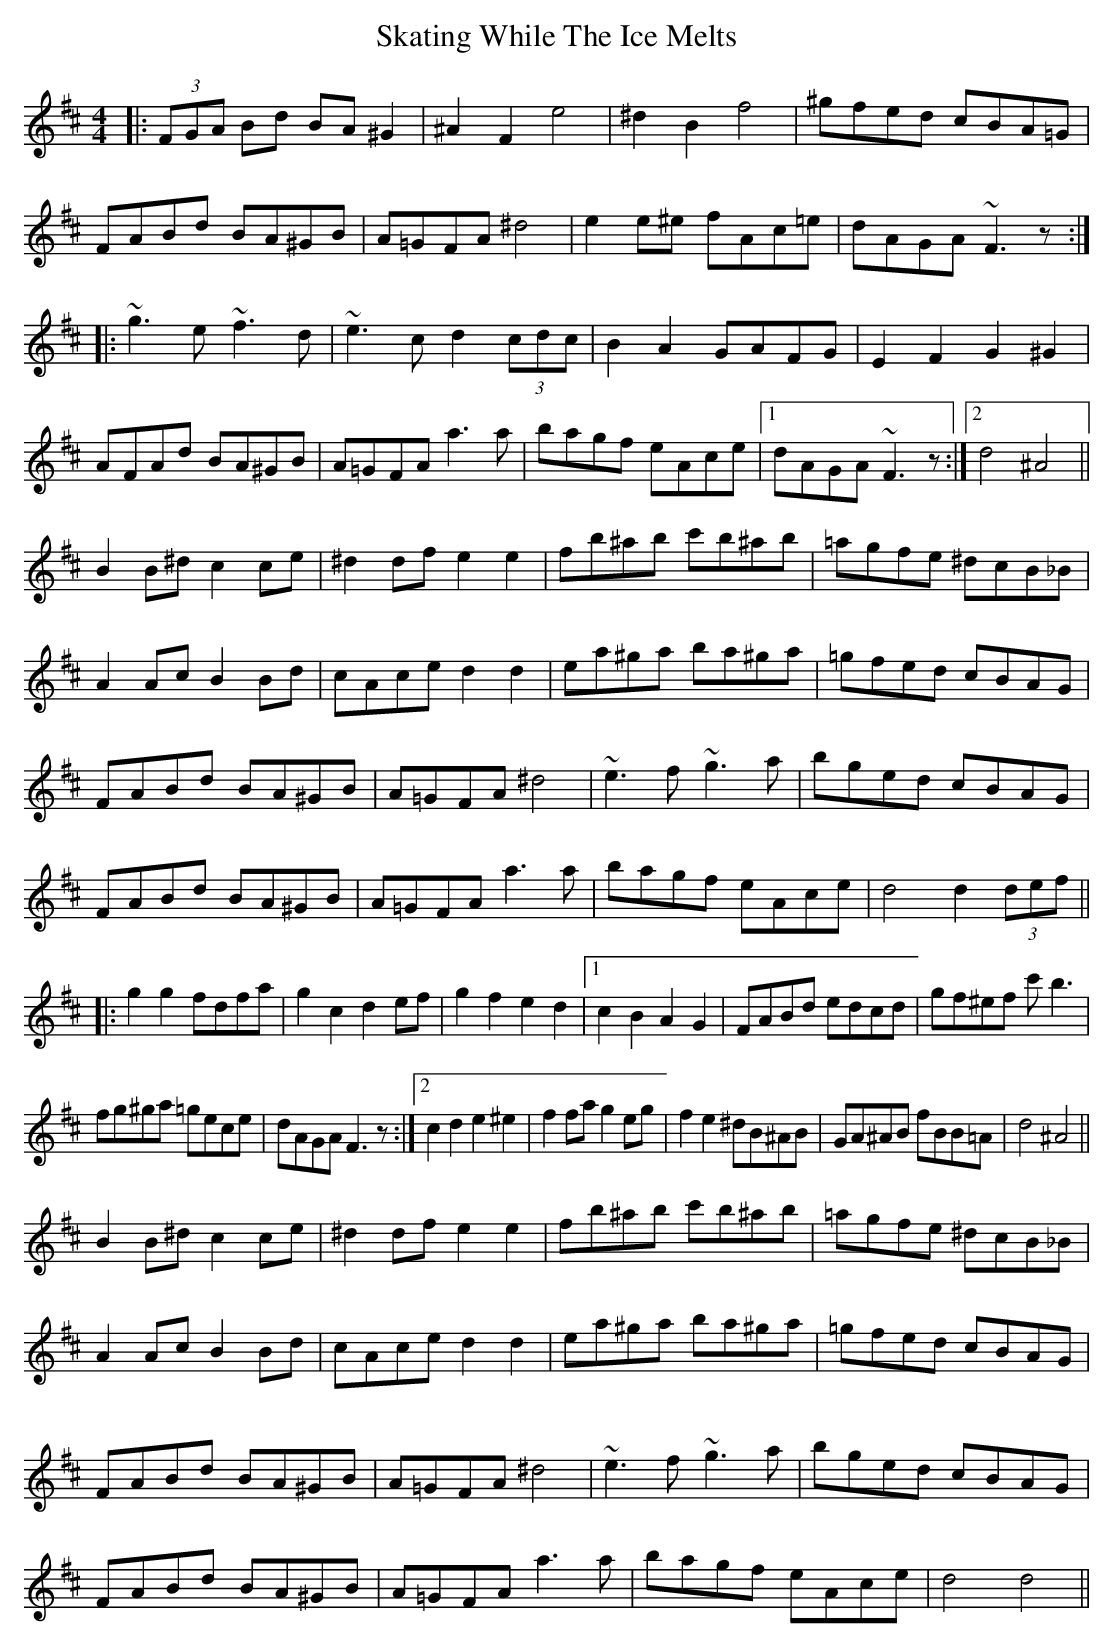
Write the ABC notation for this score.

X:1
T: Skating While The Ice Melts
M: 4/4
L: 1/8
K: Dmaj
|:(3FGA Bd BA^G2|^A2F2 e4|^d2B2 f4|^gfed cBA=G|
FABd BA^GB|A=GFA ^d4|e2e^e fAc=e|dAGA ~F3z:|
|:~g3e ~f3d|~e3c d2 (3cdc|B2A2 GAFG|E2F2 G2^G2|
AFAd BA^GB|A=GFA a3a|bagf eAce|1 dAGA ~F3z:|2 d4 ^A4||
B2B^d c2ce|^d2df e2e2|fb^ab c'b^ab|=agfe ^dcB_B|
A2Ac B2Bd|cAce d2d2|ea^ga ba^ga|=gfed cBAG|
FABd BA^GB|A=GFA ^d4|~e3f ~g3a|bged cBAG|
FABd BA^GB|A=GFA a3a|bagf eAce|d4 d2 (3def||
|:g2g2 fdfa|g2c2 d2ef|g2f2 e2d2|1 c2B2 A2G2|FABd edcd|gf^ef c'b3|
fg^ga =gece|dAGA F3z:|2 c2d2 e2^e2|f2fa g2eg|f2e2 ^dB^AB|GA^AB fBB=A|d4 ^A4||
B2B^d c2ce|^d2df e2e2|fb^ab c'b^ab|=agfe ^dcB_B|
A2Ac B2Bd|cAce d2d2|ea^ga ba^ga|=gfed cBAG|
FABd BA^GB|A=GFA ^d4|~e3f ~g3a|bged cBAG|
FABd BA^GB|A=GFA a3a|bagf eAce|d4 d4||
